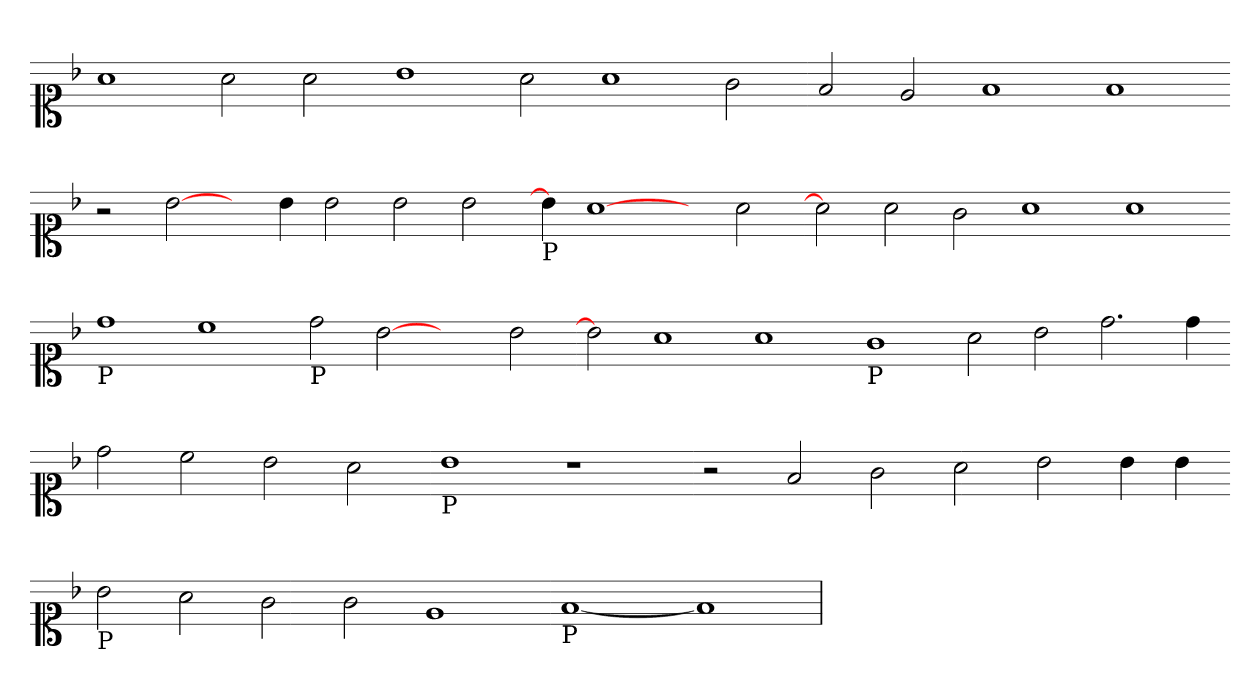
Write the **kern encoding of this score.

**kern
*part1
*staff1
*clefC1
*k[b-]
=
1a
2a
2a
=-
1b-
2a
1a
2g
=-
2f
2e
1f
1f
=-
2r
[2b-
4ryy
4b-
2b-
2b-
2b-
=-
!LO:TX:b:t=P
4b-]
[1a
4ryy
2a
=-
2a]
2a
2g
1a
1a
=-
!LO:TX:b:t=P
1dd
1cc
=-
!LO:TX:b:t=P
2dd
[2b-
2ryy
2b-
=-
2b-]
1a
1a
=-
!LO:TX:b:t=P
1g
2a
2b-
2.dd
4dd
=-
2dd
2cc
2b-
2a
=-
!LO:TX:b:t=P
1b-
1r
=-
2r
2f
2g
2a
2b-
4b-
4b-
=-
!LO:TX:b:t=P
2b-
2a
2g
2g
1e
=-
!LO:TX:b:t=P
[1f
=1-
1f]
=
*-
